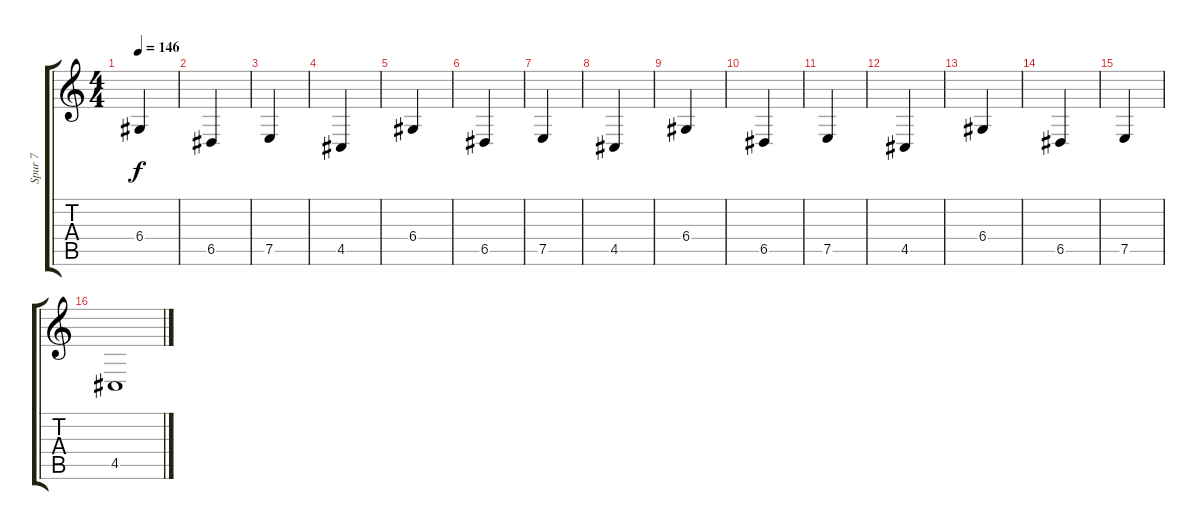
\track ("Spur 7" "Spur 7") {instrument pad4choir}
\staff {score tabs}
\tuning (E4 B3 G3 D3 A2 E2) {hide}
\ts (4 4)
\tempo 146
\clef g2
\ks c
6.4.4{dy f instrument pad4choir} |
6.5.4 |
7.5.4 |
4.5.4 |
6.4.4 |
6.5.4 |
7.5.4 |
4.5.4 |
6.4.4 |
6.5.4 |
7.5.4 |
4.5.4 |
6.4.4 |
6.5.4 |
7.5.4 |
4.5.1
